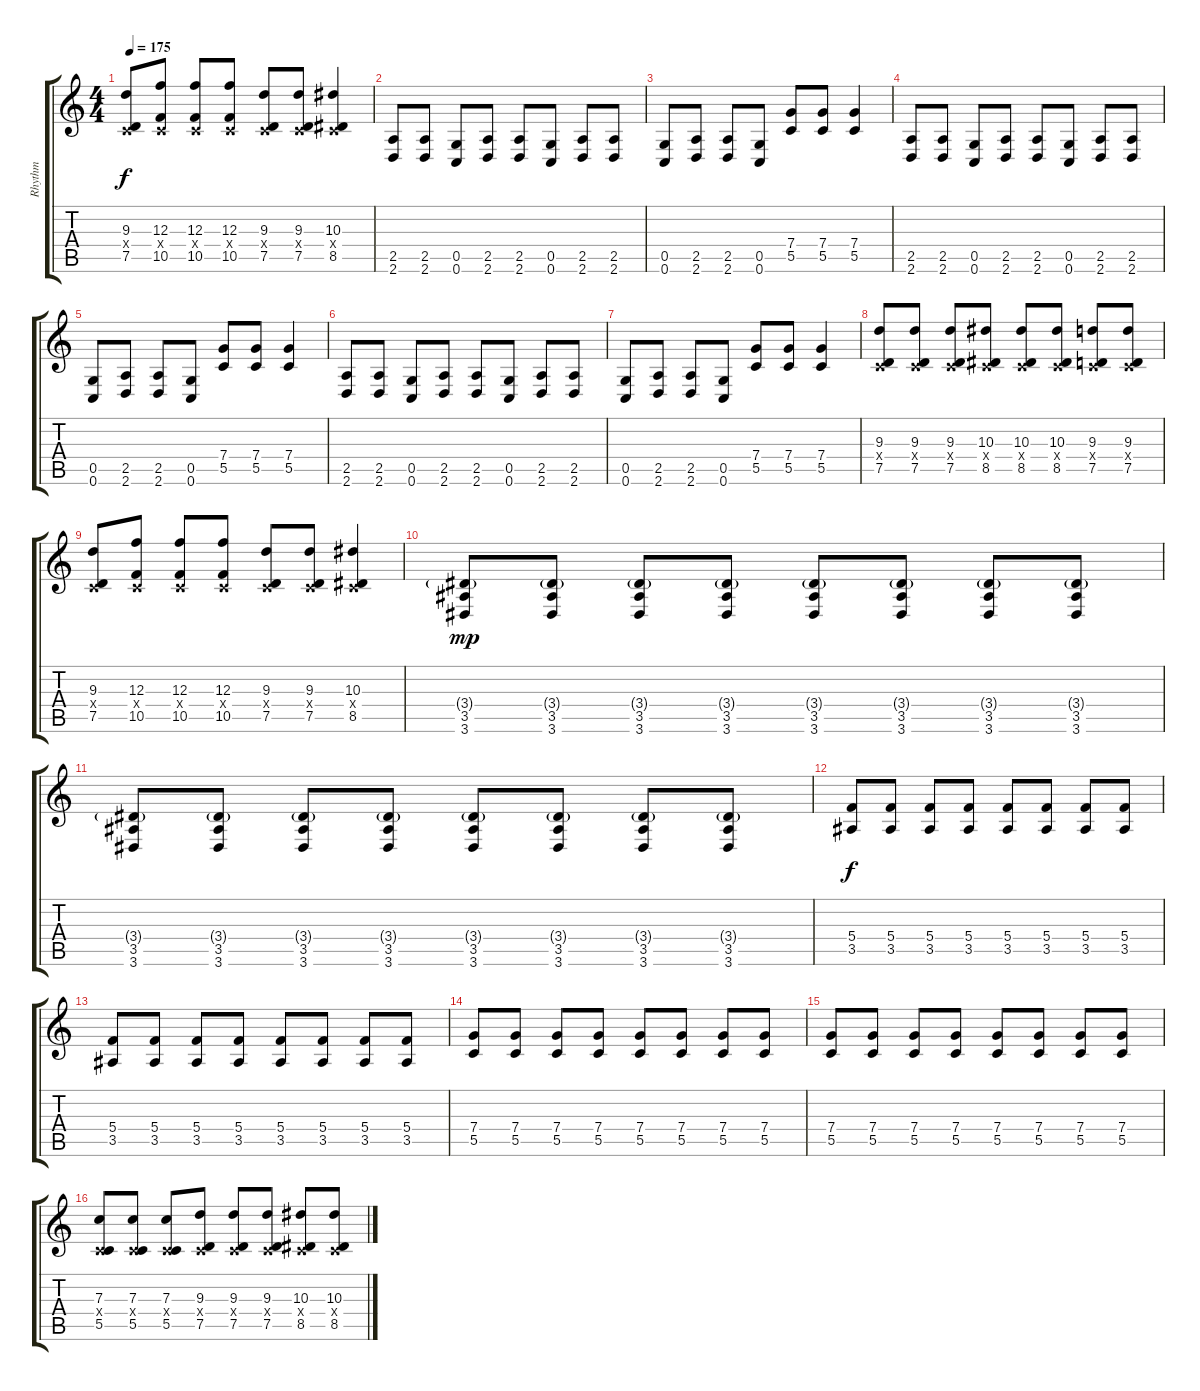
\track ("Rhythm" "Rhythm") {instrument distortionguitar}
\staff {score tabs}
\tuning (D4 A3 F3 C3 G2 C2) {hide}
\ts (4 4)
\tempo 175
\clef g2
\ks c
(9.3 0.4{x} 7.5).8{dy f} (12.3 0.4{x} 10.5).8 (12.3 0.4{x} 10.5).8 (12.3 0.4{x} 10.5).8 (9.3 0.4{x} 7.5).8 (9.3 0.4{x} 7.5).8 (10.3 0.4{x} 8.5).4 |
(2.5 2.6).8 (2.5 2.6).8 (0.5 0.6).8 (2.5 2.6).8 (2.5 2.6).8 (0.5 0.6).8 (2.5 2.6).8 (2.5 2.6).8 |
(0.5 0.6).8 (2.5 2.6).8 (2.5 2.6).8 (0.5 0.6).8 (7.4 5.5).8 (7.4 5.5).8 (7.4 5.5).4 |
(2.5 2.6).8 (2.5 2.6).8 (0.5 0.6).8 (2.5 2.6).8 (2.5 2.6).8 (0.5 0.6).8 (2.5 2.6).8 (2.5 2.6).8 |
(0.5 0.6).8 (2.5 2.6).8 (2.5 2.6).8 (0.5 0.6).8 (7.4 5.5).8 (7.4 5.5).8 (7.4 5.5).4 |
(2.5 2.6).8 (2.5 2.6).8 (0.5 0.6).8 (2.5 2.6).8 (2.5 2.6).8 (0.5 0.6).8 (2.5 2.6).8 (2.5 2.6).8 |
(0.5 0.6).8 (2.5 2.6).8 (2.5 2.6).8 (0.5 0.6).8 (7.4 5.5).8 (7.4 5.5).8 (7.4 5.5).4 |
(9.3 0.4{x} 7.5).8 (9.3 0.4{x} 7.5).8 (9.3 0.4{x} 7.5).8 (10.3 0.4{x} 8.5).8 (10.3 0.4{x} 8.5).8 (10.3 0.4{x} 8.5).8 (9.3 0.4{x} 7.5).8 (9.3 0.4{x} 7.5).8 |
(9.3 0.4{x} 7.5).8 (12.3 0.4{x} 10.5).8 (12.3 0.4{x} 10.5).8 (12.3 0.4{x} 10.5).8 (9.3 0.4{x} 7.5).8 (9.3 0.4{x} 7.5).8 (10.3 0.4{x} 8.5).4 |
(3.4{g} 3.5 3.6).8{dy mp} (3.4{g} 3.5 3.6).8 (3.4{g} 3.5 3.6).8 (3.4{g} 3.5 3.6).8 (3.4{g} 3.5 3.6).8 (3.4{g} 3.5 3.6).8 (3.4{g} 3.5 3.6).8 (3.4{g} 3.5 3.6).8 |
(3.4{g} 3.5 3.6).8 (3.4{g} 3.5 3.6).8 (3.4{g} 3.5 3.6).8 (3.4{g} 3.5 3.6).8 (3.4{g} 3.5 3.6).8 (3.4{g} 3.5 3.6).8 (3.4{g} 3.5 3.6).8 (3.4{g} 3.5 3.6).8 |
(5.4 3.5).8{dy f} (5.4 3.5).8 (5.4 3.5).8 (5.4 3.5).8 (5.4 3.5).8 (5.4 3.5).8 (5.4 3.5).8 (5.4 3.5).8 |
(5.4 3.5).8 (5.4 3.5).8 (5.4 3.5).8 (5.4 3.5).8 (5.4 3.5).8 (5.4 3.5).8 (5.4 3.5).8 (5.4 3.5).8 |
(7.4 5.5).8 (7.4 5.5).8 (7.4 5.5).8 (7.4 5.5).8 (7.4 5.5).8 (7.4 5.5).8 (7.4 5.5).8 (7.4 5.5).8 |
(7.4 5.5).8 (7.4 5.5).8 (7.4 5.5).8 (7.4 5.5).8 (7.4 5.5).8 (7.4 5.5).8 (7.4 5.5).8 (7.4 5.5).8 |
(7.3 0.4{x} 5.5).8 (7.3 0.4{x} 5.5).8 (7.3 0.4{x} 5.5).8 (9.3 0.4{x} 7.5).8 (9.3 0.4{x} 7.5).8 (9.3 0.4{x} 7.5).8 (10.3 0.4{x} 8.5).8 (10.3 0.4{x} 8.5).8
